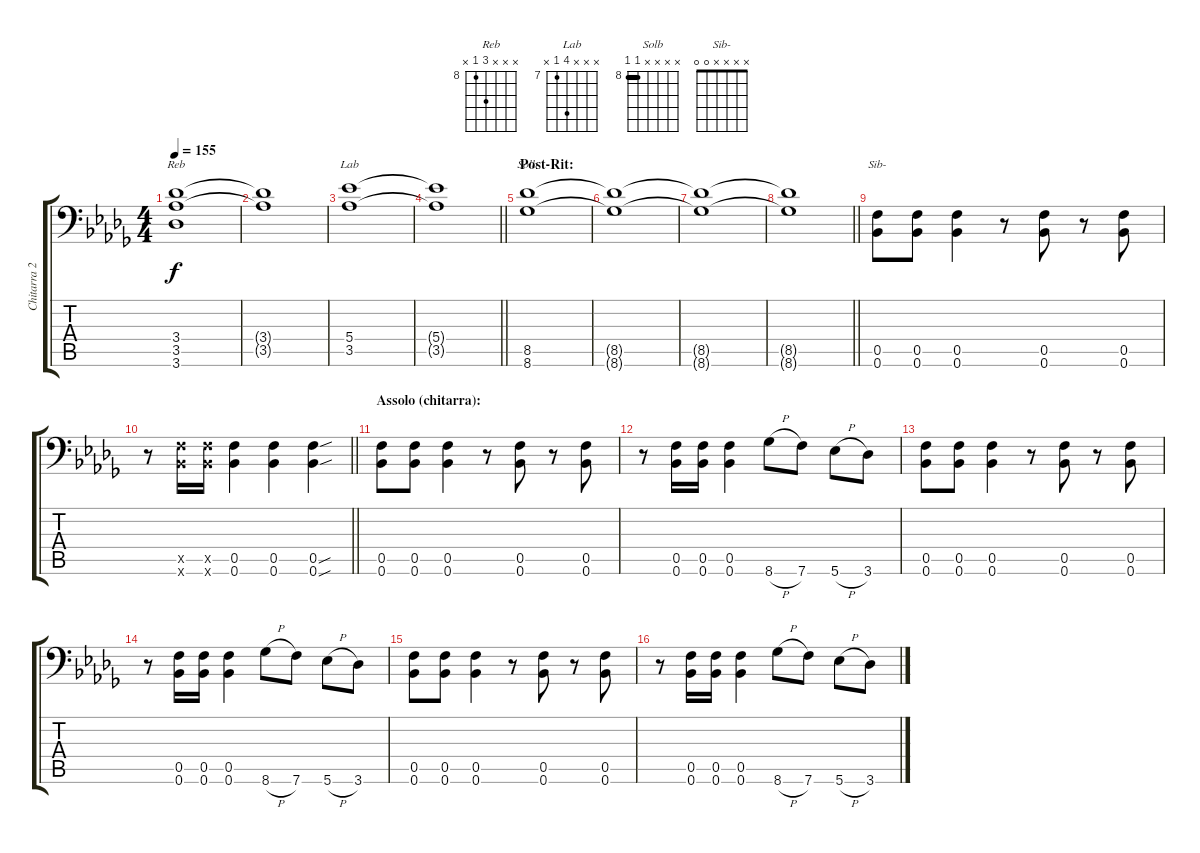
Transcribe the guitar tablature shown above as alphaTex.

\track ("Chitarra 2" "Chitarra 2") {instrument electricguitarclean}
\staff {score tabs}
\tuning (C4 G3 Eb3 Bb2 F2 Bb1) {hide}
\chord ("Reb" x x x 10 8 x) {firstfret 8}
\chord ("Lab" x x x 10 7 x) {firstfret 7}
\chord ("Solb" x x x x 8 8) {firstfret 8 barre 8}
\chord ("Sib-" x x x x 0 0)
\ts (4 4)
\tempo 155
\clef f4
\ks bbminor
(3.4 3.5 3.6).1{ch "Reb" dy f} |
(3.4{t} 3.5{t}).1 |
(5.4 3.5).1{ch "Lab"} |
\barLineRight lightlight
(5.4{t} 3.5{t}).1 |
\section ("" "Post-Rit:")
(8.5 8.6).1{ch "Solb"} |
(8.5{t} 8.6{t}).1 |
(8.5{t} 8.6{t}).1 |
\barLineRight lightlight
(8.5{t} 8.6{t}).1 |
(0.5 0.6).8{ch "Sib-"} (0.5 0.6).8 (0.5 0.6).4 r.8 (0.5 0.6).8 r.8 (0.5 0.6).8 |
\barLineRight lightlight
r.8 (0.5{x} 0.6{x}).16 (0.5{x} 0.6{x}).16 (0.5 0.6).4 (0.5 0.6).4 (0.5{sou} 0.6{sou}).4 |
\section ("" "Assolo (chitarra):")
(0.5 0.6).8 (0.5 0.6).8 (0.5 0.6).4 r.8 (0.5 0.6).8 r.8 (0.5 0.6).8 |
r.8 (0.5 0.6).16 (0.5 0.6).16 (0.5 0.6).4 8.6{h}.8 7.6.8 5.6{h}.8 3.6.8 |
(0.5 0.6).8 (0.5 0.6).8 (0.5 0.6).4 r.8 (0.5 0.6).8 r.8 (0.5 0.6).8 |
r.8 (0.5 0.6).16 (0.5 0.6).16 (0.5 0.6).4 8.6{h}.8 7.6.8 5.6{h}.8 3.6.8 |
(0.5 0.6).8 (0.5 0.6).8 (0.5 0.6).4 r.8 (0.5 0.6).8 r.8 (0.5 0.6).8 |
r.8 (0.5 0.6).16 (0.5 0.6).16 (0.5 0.6).4 8.6{h}.8 7.6.8 5.6{h}.8 3.6.8
